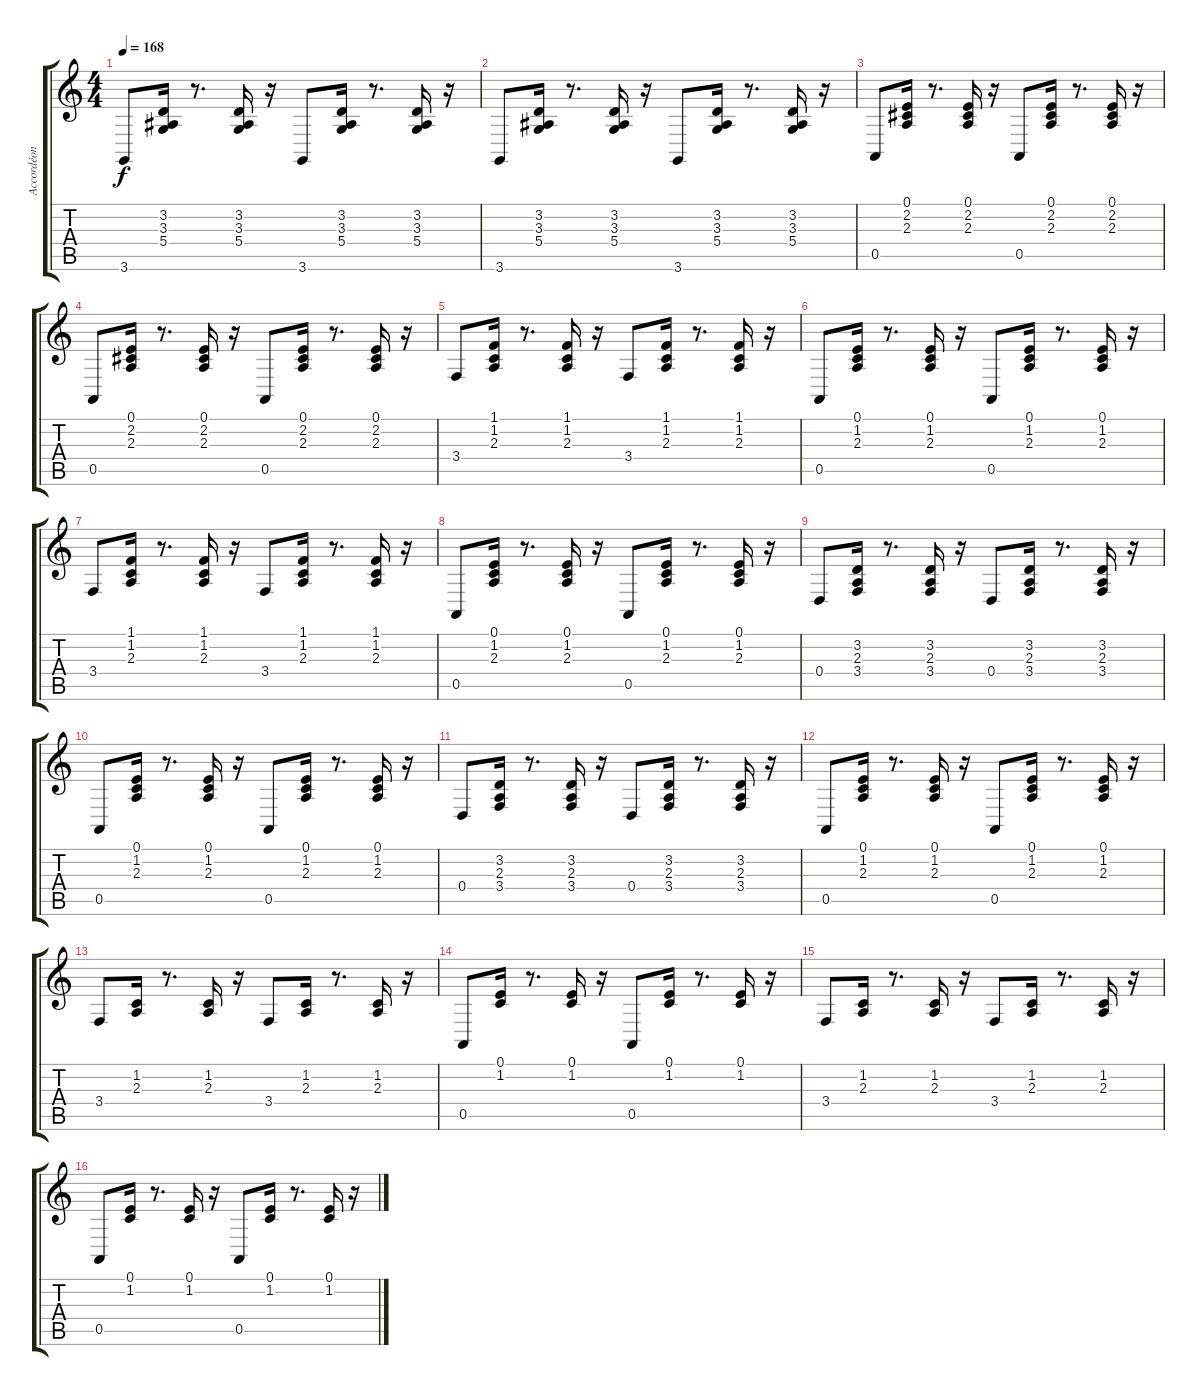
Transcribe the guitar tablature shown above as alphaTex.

\track ("Accordéon Basse" "Accordéon ") {instrument accordion}
\staff {score tabs}
\tuning (E4 B3 G3 D3 A2 E2) {hide}
\ts (4 4)
\tempo 168
\clef g2
\ks c
3.6.8{dy f} (3.2 3.3 5.4).16 r.8{d} (3.2 3.3 5.4).16 r.16 3.6.8 (3.2 3.3 5.4).16 r.8{d} (3.2 3.3 5.4).16 r.16 |
3.6.8 (3.2 3.3 5.4).16 r.8{d} (3.2 3.3 5.4).16 r.16 3.6.8 (3.2 3.3 5.4).16 r.8{d} (3.2 3.3 5.4).16 r.16 |
0.5.8 (0.1 2.2 2.3).16 r.8{d} (0.1 2.2 2.3).16 r.16 0.5.8 (0.1 2.2 2.3).16 r.8{d} (0.1 2.2 2.3).16 r.16 |
0.5.8 (0.1 2.2 2.3).16 r.8{d} (0.1 2.2 2.3).16 r.16 0.5.8 (0.1 2.2 2.3).16 r.8{d} (0.1 2.2 2.3).16 r.16 |
3.4.8 (1.1 1.2 2.3).16 r.8{d} (1.1 1.2 2.3).16 r.16 3.4.8 (1.1 1.2 2.3).16 r.8{d} (1.1 1.2 2.3).16 r.16 |
0.5.8 (0.1 1.2 2.3).16 r.8{d} (0.1 1.2 2.3).16 r.16 0.5.8 (0.1 1.2 2.3).16 r.8{d} (0.1 1.2 2.3).16 r.16 |
3.4.8 (1.1 1.2 2.3).16 r.8{d} (1.1 1.2 2.3).16 r.16 3.4.8 (1.1 1.2 2.3).16 r.8{d} (1.1 1.2 2.3).16 r.16 |
0.5.8 (0.1 1.2 2.3).16 r.8{d} (0.1 1.2 2.3).16 r.16 0.5.8 (0.1 1.2 2.3).16 r.8{d} (0.1 1.2 2.3).16 r.16 |
0.4.8 (3.2 2.3 3.4).16 r.8{d} (3.2 2.3 3.4).16 r.16 0.4.8 (3.2 2.3 3.4).16 r.8{d} (3.2 2.3 3.4).16 r.16 |
0.5.8 (0.1 1.2 2.3).16 r.8{d} (0.1 1.2 2.3).16 r.16 0.5.8 (0.1 1.2 2.3).16 r.8{d} (0.1 1.2 2.3).16 r.16 |
0.4.8 (3.2 2.3 3.4).16 r.8{d} (3.2 2.3 3.4).16 r.16 0.4.8 (3.2 2.3 3.4).16 r.8{d} (3.2 2.3 3.4).16 r.16 |
0.5.8 (0.1 1.2 2.3).16 r.8{d} (0.1 1.2 2.3).16 r.16 0.5.8 (0.1 1.2 2.3).16 r.8{d} (0.1 1.2 2.3).16 r.16 |
3.4.8 (1.2 2.3).16 r.8{d} (1.2 2.3).16 r.16 3.4.8 (1.2 2.3).16 r.8{d} (1.2 2.3).16 r.16 |
0.5.8 (0.1 1.2).16 r.8{d} (0.1 1.2).16 r.16 0.5.8 (0.1 1.2).16 r.8{d} (0.1 1.2).16 r.16 |
3.4.8 (1.2 2.3).16 r.8{d} (1.2 2.3).16 r.16 3.4.8 (1.2 2.3).16 r.8{d} (1.2 2.3).16 r.16 |
0.5.8 (0.1 1.2).16 r.8{d} (0.1 1.2).16 r.16 0.5.8 (0.1 1.2).16 r.8{d} (0.1 1.2).16 r.16
